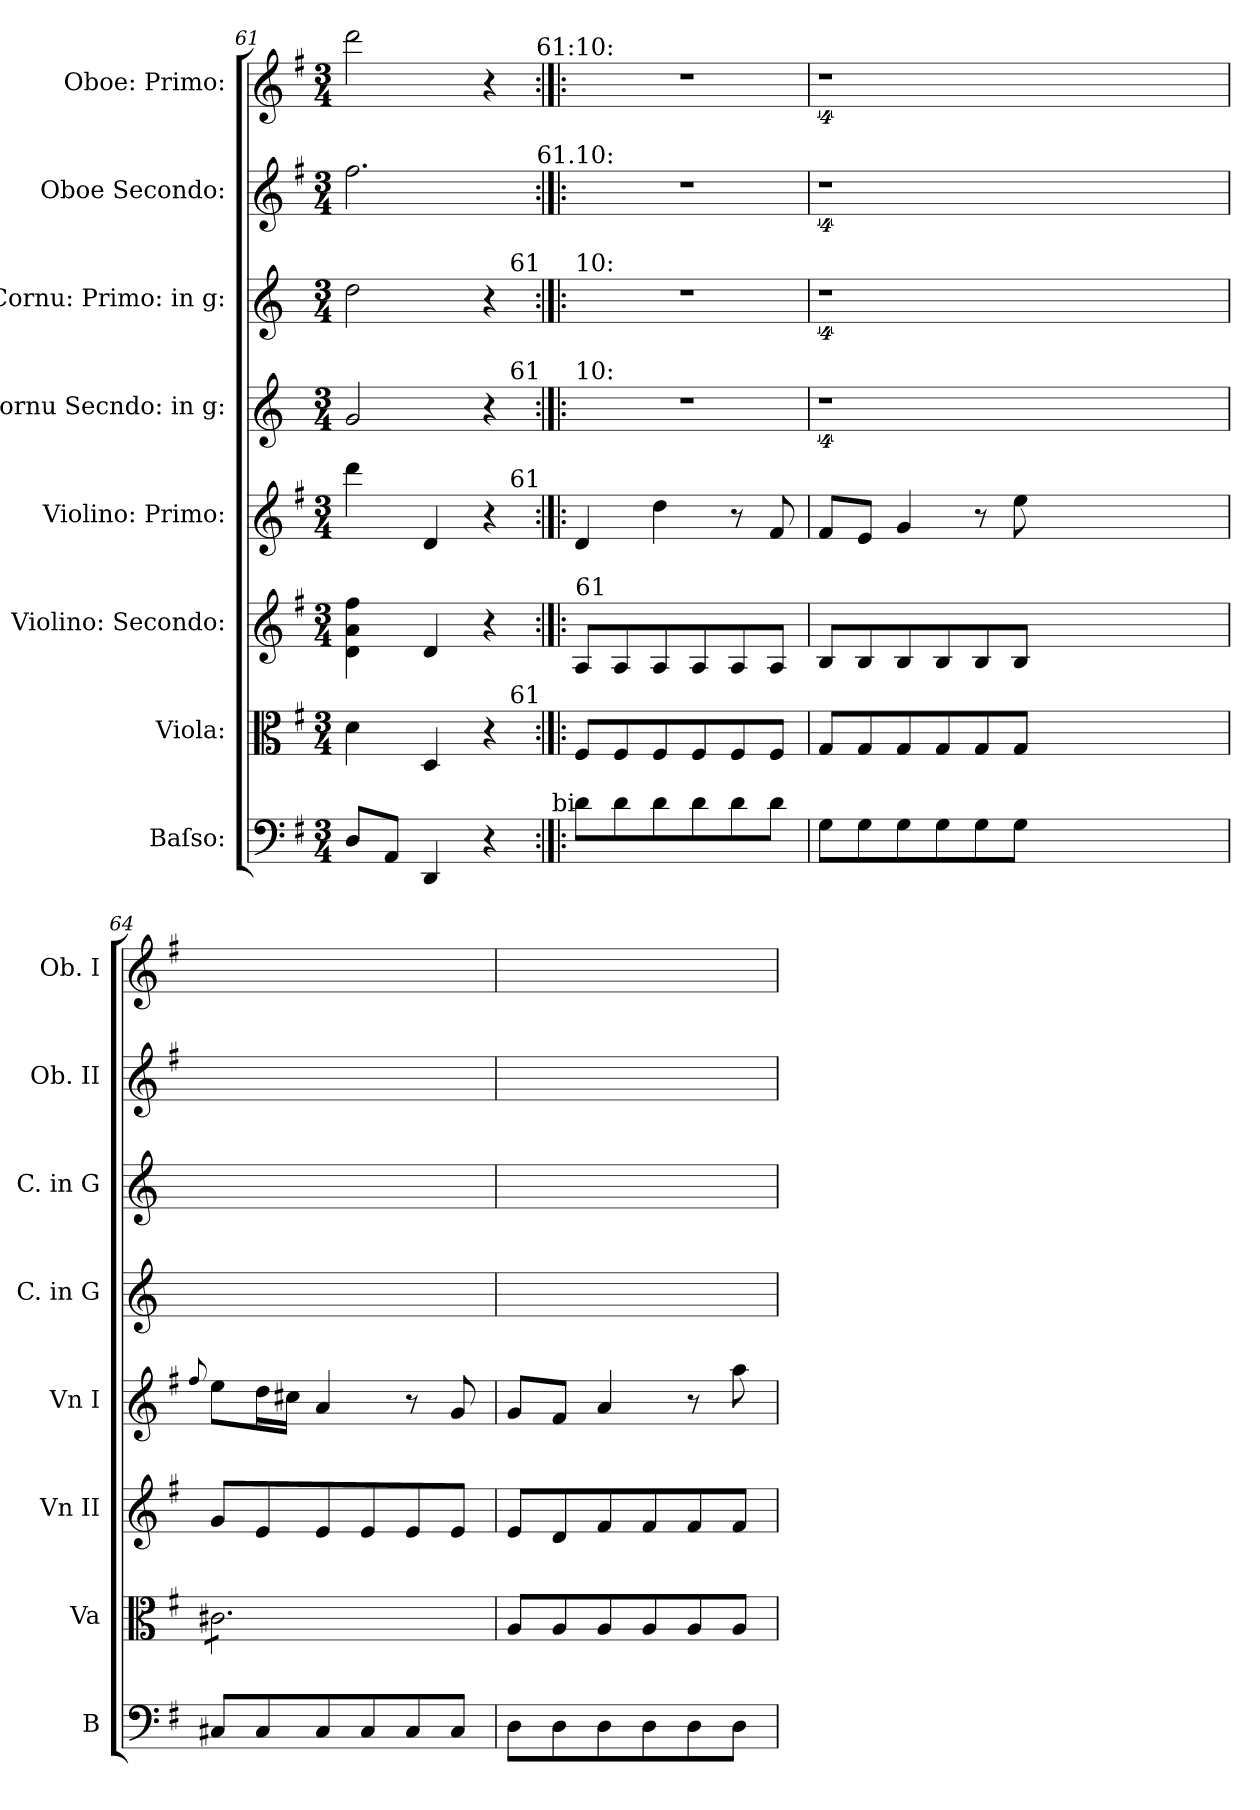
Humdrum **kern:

**kern	**kern	**kern	**kern	**kern	**kern	**kern	**kern
*part8	*part7	*part6	*part5	*part4	*part3	*part2	*part1
*staff8	*staff7	*staff6	*staff5	*staff4	*staff3	*staff2	*staff1
*I"Baſso:	*I"Viola:	*I"Violino: Secondo:	*I"Violino: Primo:	*I"Cornu Secndo: in g:	*I"Cornu: Primo: in g:	*I"Oboe Secondo:	*I"Oboe: Primo:
*I'B	*I'Va	*I'Vn II	*I'Vn I	*I'C. in G	*I'C. in G	*I'Ob. II	*I'Ob. I
*clefF4	*clefC3	*clefG2	*clefG2	*clefG2	*clefG2	*clefG2	*clefG2
*	*	*	*	*ITrd3c5	*ITrd3c5	*	*
*k[f#]	*k[f#]	*k[f#]	*k[f#]	*k[f#]	*k[f#]	*k[f#]	*k[f#]
*M3/4	*M3/4	*M3/4	*M3/4	*M3/4	*M3/4	*M3/4	*M3/4
=61	=61	=61	=61	=61	=61	=61	=61
8D/L	4d\	4d\ 4a\ 4ff#\	4ddd\	2d/	2a\	2.ff#\	2ddd\
8AA/J	.	.	.	.	.	.	.
4DD/	4D/	4d/	4d/	.	.	.	.
4r	4r	4r	4r	4r	4r	.	4r
!	!	!	!	!	!LO:TX:a:rj:t=61	!	!
!	!	!	!	!LO:TX:a:rj:t=61	!	!	!
!	!	!	!LO:TX:a:rj:t=61	!	!	!	!
!	!LO:TX:a:rj:t=61	!	!	!	!	!	!
=62:|!|:	=62:|!|:	=62:|!|:	=62:|!|:	=62:|!|:	=62:|!|:	=62:|!|:	=62:|!|:
!	!	!	!	!	!	!	!LO:TX:a:rj:t=61&colon;
!	!	!	!	!	!	!	!LO:TX:a:t=10&colon;
!	!	!	!	!	!	!LO:TX:a:rj:t=61.	!
!	!	!	!	!	!	!LO:TX:a:t=10&colon;	!
!	!	!	!	!	!LO:TX:a:t=10&colon;	!	!
!	!	!	!	!LO:TX:a:t=10&colon;	!	!	!
!	!	!LO:TX:a:t=61	!	!	!	!	!
!LO:TX:a:rj:t=bi	!	!	!	!	!	!	!
8d\L	8F#/L	8A/L	4d/	2.r	2.r	2.r	2.r
8d\	8F#/	8A/	.	.	.	.	.
8d\	8F#/	8A/	4dd\	.	.	.	.
8d\	8F#/	8A/	.	.	.	.	.
8d\	8F#/	8A/	8r	.	.	.	.
8d\J	8F#/J	8A/J	8f#/	.	.	.	.
=63	=63	=63	=63	=63	=63	=63	=63
8G\L	8G/L	8B/L	8f#/L	4%9r	4%9r	4%9r	4%9r
8G\	8G/	8B/	8e/J	.	.	.	.
8G\	8G/	8B/	4g/	.	.	.	.
8G\	8G/	8B/	.	.	.	.	.
8G\	8G/	8B/	8r	.	.	.	.
8G\J	8G/J	8B/J	8ee\	.	.	.	.
1.ryy	1.ryy	1.ryy	1.ryy	.	.	.	.
=64	=64	=64	=64	=64	=64	=64	=64
.	.	.	8qqff#/	.	.	.	.
*	*tremolo	*	*	*	*	*	*
8C#X/L	8c#X\L	8g/L	8ee\L	2.ryy	2.ryy	2.ryy	2.ryy
8C#/	8c#X\	8e/	16dd\L	.	.	.	.
.	.	.	16cc#X\JJ	.	.	.	.
8C#/	8c#X\	8e/	4a/	.	.	.	.
8C#/	8c#X\	8e/	.	.	.	.	.
8C#/	8c#X\	8e/	8r	.	.	.	.
8C#/J	8c#X\J	8e/J	8g/	.	.	.	.
*	*Xtremolo	*	*	*	*	*	*
=65	=65	=65	=65	=65	=65	=65	=65
8D\L	8A/L	8e/L	8g/L	2.ryy	2.ryy	2.ryy	2.ryy
8D\	8A/	8d/	8f#/J	.	.	.	.
8D\	8A/	8f#/	4a/	.	.	.	.
8D\	8A/	8f#/	.	.	.	.	.
8D\	8A/	8f#/	8r	.	.	.	.
8D\J	8A/J	8f#/J	8aa\	.	.	.	.
=	=	=	=	=	=	=	=
*-	*-	*-	*-	*-	*-	*-	*-
